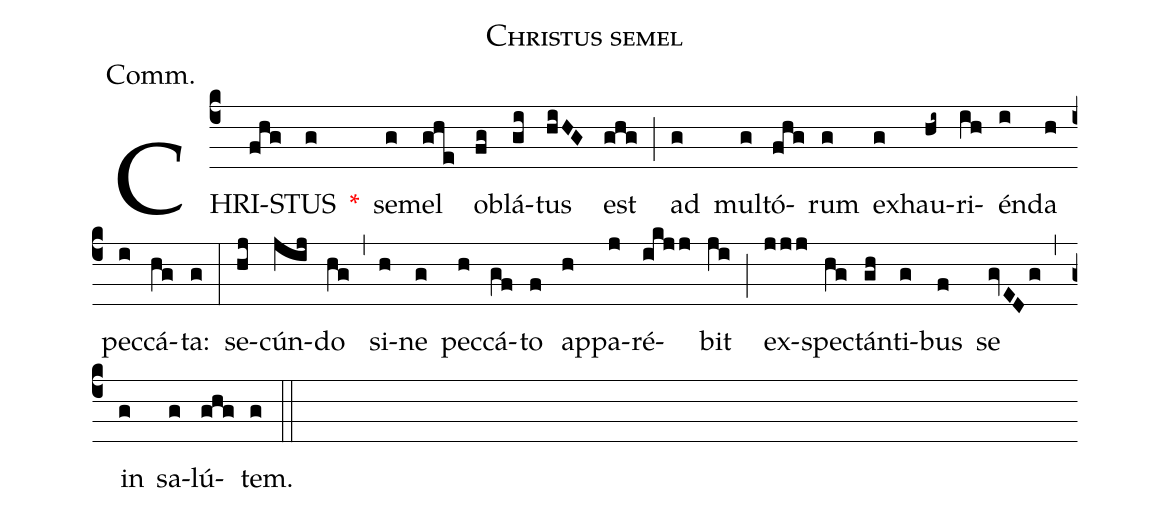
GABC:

name:Christus semel;
annotation:Comm.;
mode:VIII.;
office-part:Communion;
%%
(c4) CHRI(fhg)STUS(g) <v>\red{*}</v>() se(g)mel(ghe) ob(fg)lá(gi)tus(hiHG) est(ghg) (;) ad(g) mul(g)tó(fhg)rum(g) ex(g)hau(hi~)ri(ih)én(i)da(h) pec(i)cá(hg)ta:(g) (:) se(hj)cún(jij)do(hg) (,) si(h)ne(g) pec(h)cá(gf)to(f) ap(h)pa(j)ré(ikjj)bit(ji) (;) ex(jjj)spec(hg)tán(gh)ti(g)bus(f) se(gvEDg) (,) in(g) sa(g)lú(ghg)tem.(g) (::)
